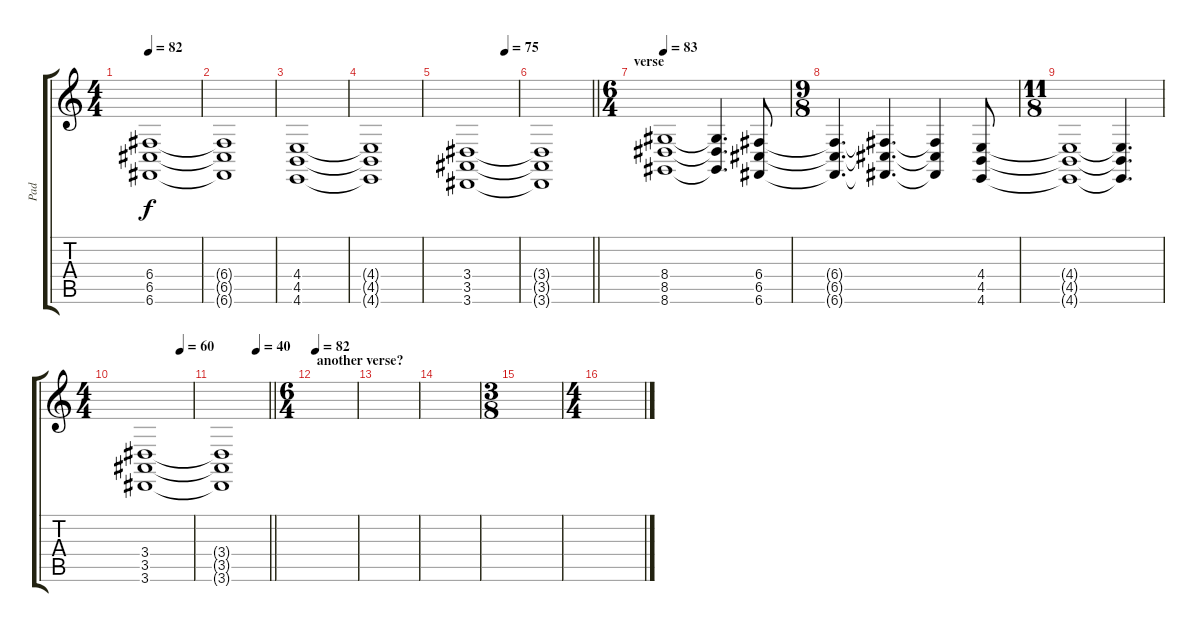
\track ("Pad" "Pad") {instrument pad2warm}
\staff {score tabs}
\tuning (D4 A3 F3 C3 G2 C2) {hide}
\ts (4 4)
\tempo 82
\clef g2
\ks c
(6.4 6.5 6.6).1{dy f} |
(6.4{t} 6.5{t} 6.6{t}).1 |
(4.4 4.5 4.6).1 |
(4.4{t} 4.5{t} 4.6{t}).1 |
\tempo (75 0.75)
(3.4 3.5 3.6).1 |
\barLineRight lightlight
(3.4{t} 3.5{t} 3.6{t}).1 |
\ts (6 4)
\section ("" "verse")
\tempo 83
(8.4 8.5 8.6).1 (8.4{t} 8.5{t} 8.6{t}).4{d} (6.4 6.5 6.6).8 |
\ts (9 8)
(6.4{t} 6.5{t} 6.6{t}).4{d} (6.4{t} 6.5{t} 6.6{t}).4{d} (6.4{t} 6.5{t} 6.6{t}).4 (4.4 4.5 4.6).8 |
\ts (11 8)
(4.4{t} 4.5{t} 4.6{t}).1 (4.4{t} 4.5{t} 4.6{t}).4{d} |
\ts (4 4)
\tempo (60 0.75)
(3.4 3.5 3.6).1 |
\tempo (40 0.75)
\barLineRight lightlight
(3.4{t} 3.5{t} 3.6{t}).1 |
\ts (6 4)
\section ("" "another verse?")
\tempo 82
|
|
|
\ts (3 8)
|
\ts (4 4)
